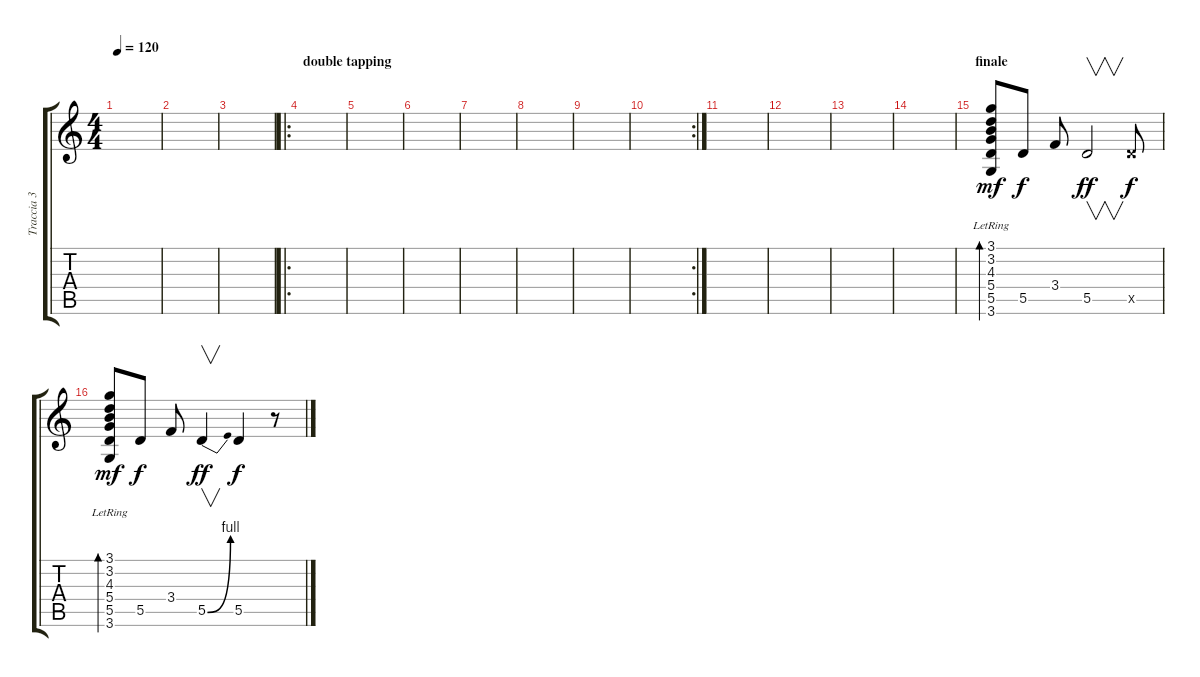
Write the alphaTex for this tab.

\track ("Traccia 3" "Traccia 3") {instrument acousticguitarnylon}
\staff {score tabs}
\tuning (E4 B3 G3 D3 A2 E2) {hide}
\ts (4 4)
\tempo 120
\clef g2
\ks c
|
|
|
\ro
\section ("" "double tapping")
|
|
|
|
|
|
\rc 2
|
|
|
|
|
\section ("" "finale")
(3.1 3.2 4.3 5.4 5.5{lr} 3.6{lr}).8{bd 120 dy mf} 5.5.8{dy f} 3.4.8 5.5.2{v dy ff} 5.5{x}.8{dy f} |
(3.1 3.2 4.3 5.4{lr} 5.5{lr} 3.6{lr}).8{bd 120 dy mf} 5.5.8{dy f} 3.4.8 5.5{be (bend 0 0 60 4)}.4{v dy ff} 5.5.4{dy f} r.8
